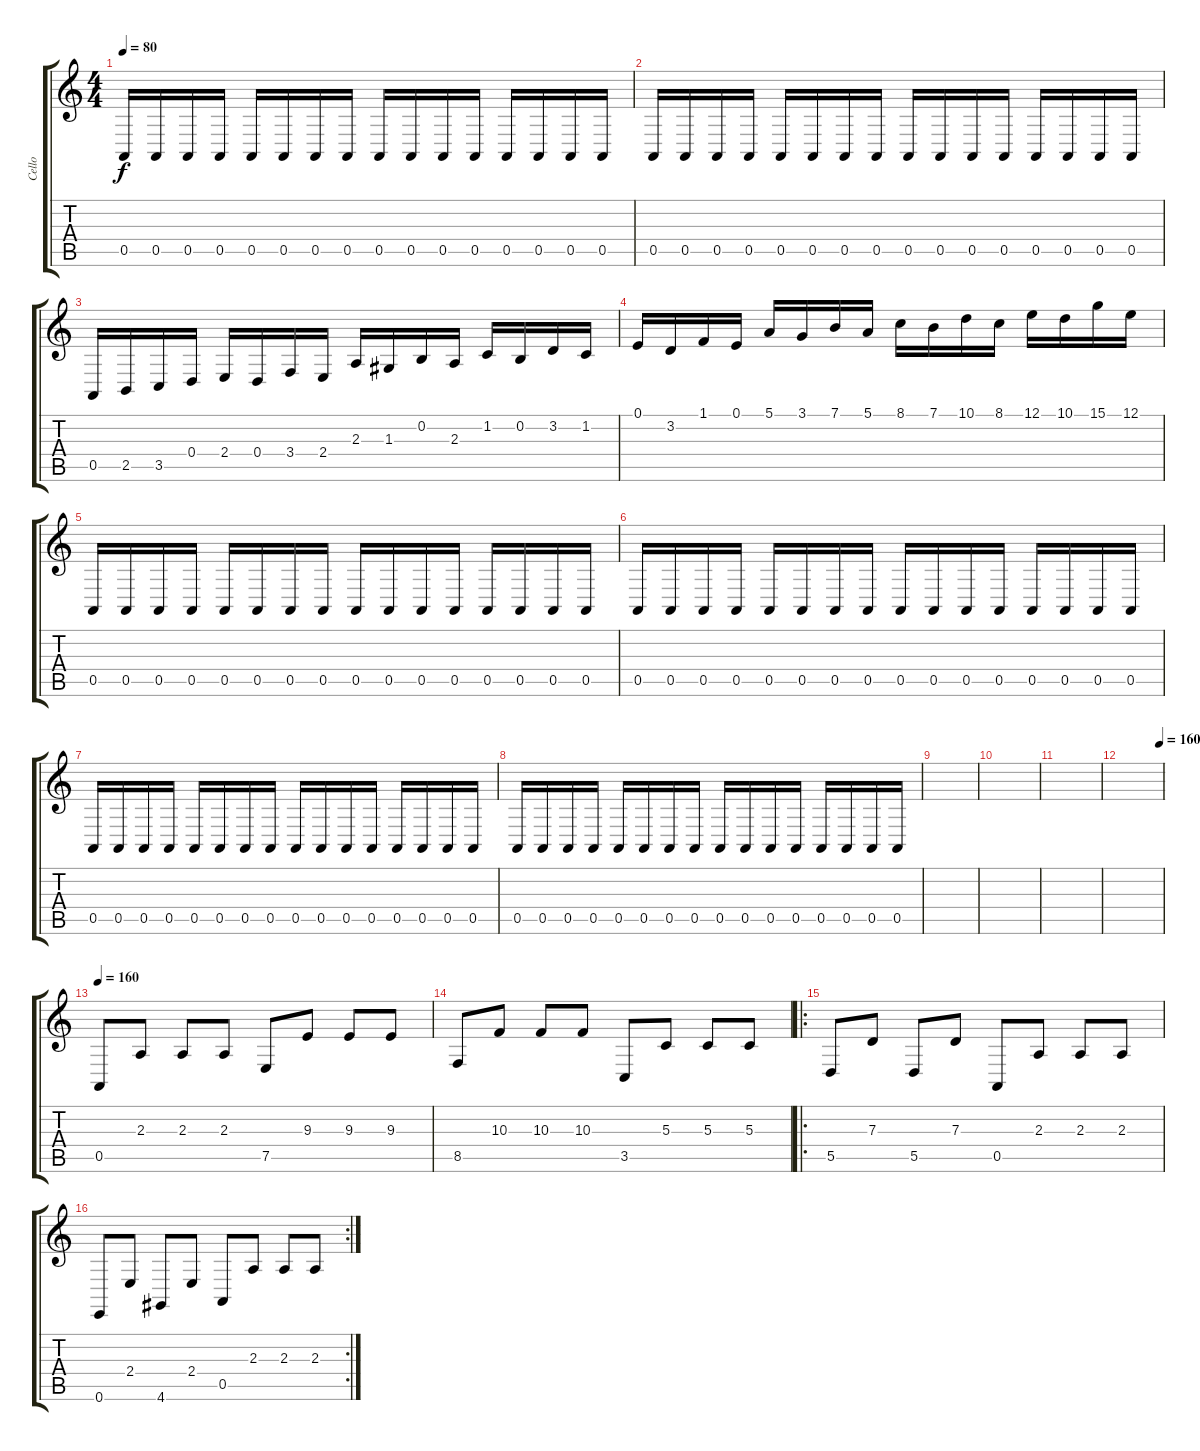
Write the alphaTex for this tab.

\track ("Cello" "Cello") {instrument cello}
\staff {score tabs}
\tuning (E4 B3 G3 D3 A2 E2) {hide}
\ts (4 4)
\tempo 80
\clef g2
\ks c
0.5.16{dy f} 0.5.16 0.5.16 0.5.16 0.5.16 0.5.16 0.5.16 0.5.16 0.5.16 0.5.16 0.5.16 0.5.16 0.5.16 0.5.16 0.5.16 0.5.16 |
0.5.16 0.5.16 0.5.16 0.5.16 0.5.16 0.5.16 0.5.16 0.5.16 0.5.16 0.5.16 0.5.16 0.5.16 0.5.16 0.5.16 0.5.16 0.5.16 |
0.5.16 2.5.16 3.5.16 0.4.16 2.4.16 0.4.16 3.4.16 2.4.16 2.3.16 1.3.16 0.2.16 2.3.16 1.2.16 0.2.16 3.2.16 1.2.16 |
0.1.16 3.2.16 1.1.16 0.1.16 5.1.16 3.1.16 7.1.16 5.1.16 8.1.16 7.1.16 10.1.16 8.1.16 12.1.16 10.1.16 15.1.16 12.1.16 |
0.5.16 0.5.16 0.5.16 0.5.16 0.5.16 0.5.16 0.5.16 0.5.16 0.5.16 0.5.16 0.5.16 0.5.16 0.5.16 0.5.16 0.5.16 0.5.16 |
0.5.16 0.5.16 0.5.16 0.5.16 0.5.16 0.5.16 0.5.16 0.5.16 0.5.16 0.5.16 0.5.16 0.5.16 0.5.16 0.5.16 0.5.16 0.5.16 |
0.5.16 0.5.16 0.5.16 0.5.16 0.5.16 0.5.16 0.5.16 0.5.16 0.5.16 0.5.16 0.5.16 0.5.16 0.5.16 0.5.16 0.5.16 0.5.16 |
0.5.16 0.5.16 0.5.16 0.5.16 0.5.16 0.5.16 0.5.16 0.5.16 0.5.16 0.5.16 0.5.16 0.5.16 0.5.16 0.5.16 0.5.16 0.5.16 |
|
|
|
\tempo (160 0.9375)
|
\tempo 160
0.5.8 2.3.8 2.3.8 2.3.8 7.5.8 9.3.8 9.3.8 9.3.8 |
8.5.8 10.3.8 10.3.8 10.3.8 3.5.8 5.3.8 5.3.8 5.3.8 |
\ro
5.5.8 7.3.8 5.5.8 7.3.8 0.5.8 2.3.8 2.3.8 2.3.8 |
\rc 2
0.6.8 2.4.8 4.6.8 2.4.8 0.5.8 2.3.8 2.3.8 2.3.8
